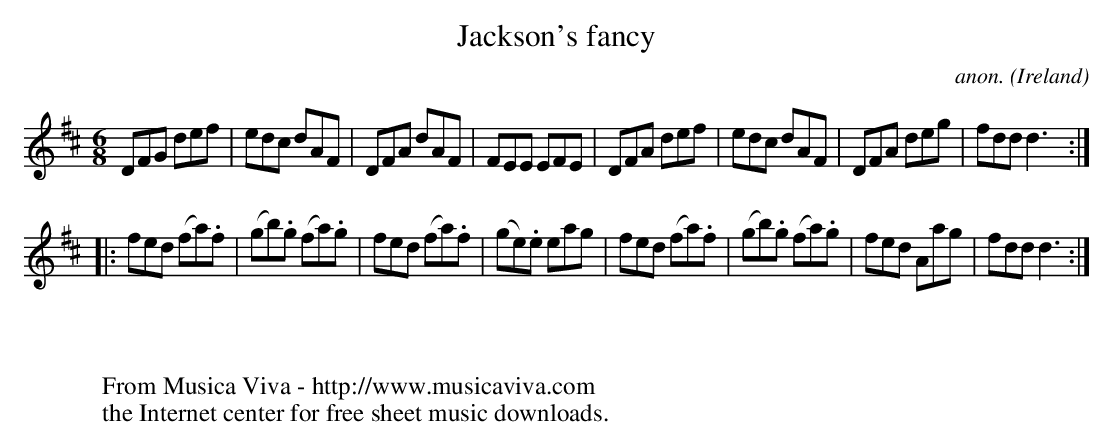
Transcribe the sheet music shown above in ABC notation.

X:1
T:Jackson's fancy
C:anon.
O:Ireland
M:6/8
L:1/8
K:D
DFG def|edc dAF|DFA dAF|FEE EFE|DFA def|edc dAF|DFA deg|fdd d3:|
|:fed (fa).f|(gb).g (fa).g|fed (fa).f|(ge).e eag|fed (fa).f|(gb).g (fa).g|fed Aag|fdd d3:|
W:
W:
W: From Musica Viva - http://www.musicaviva.com
W: the Internet center for free sheet music downloads.
